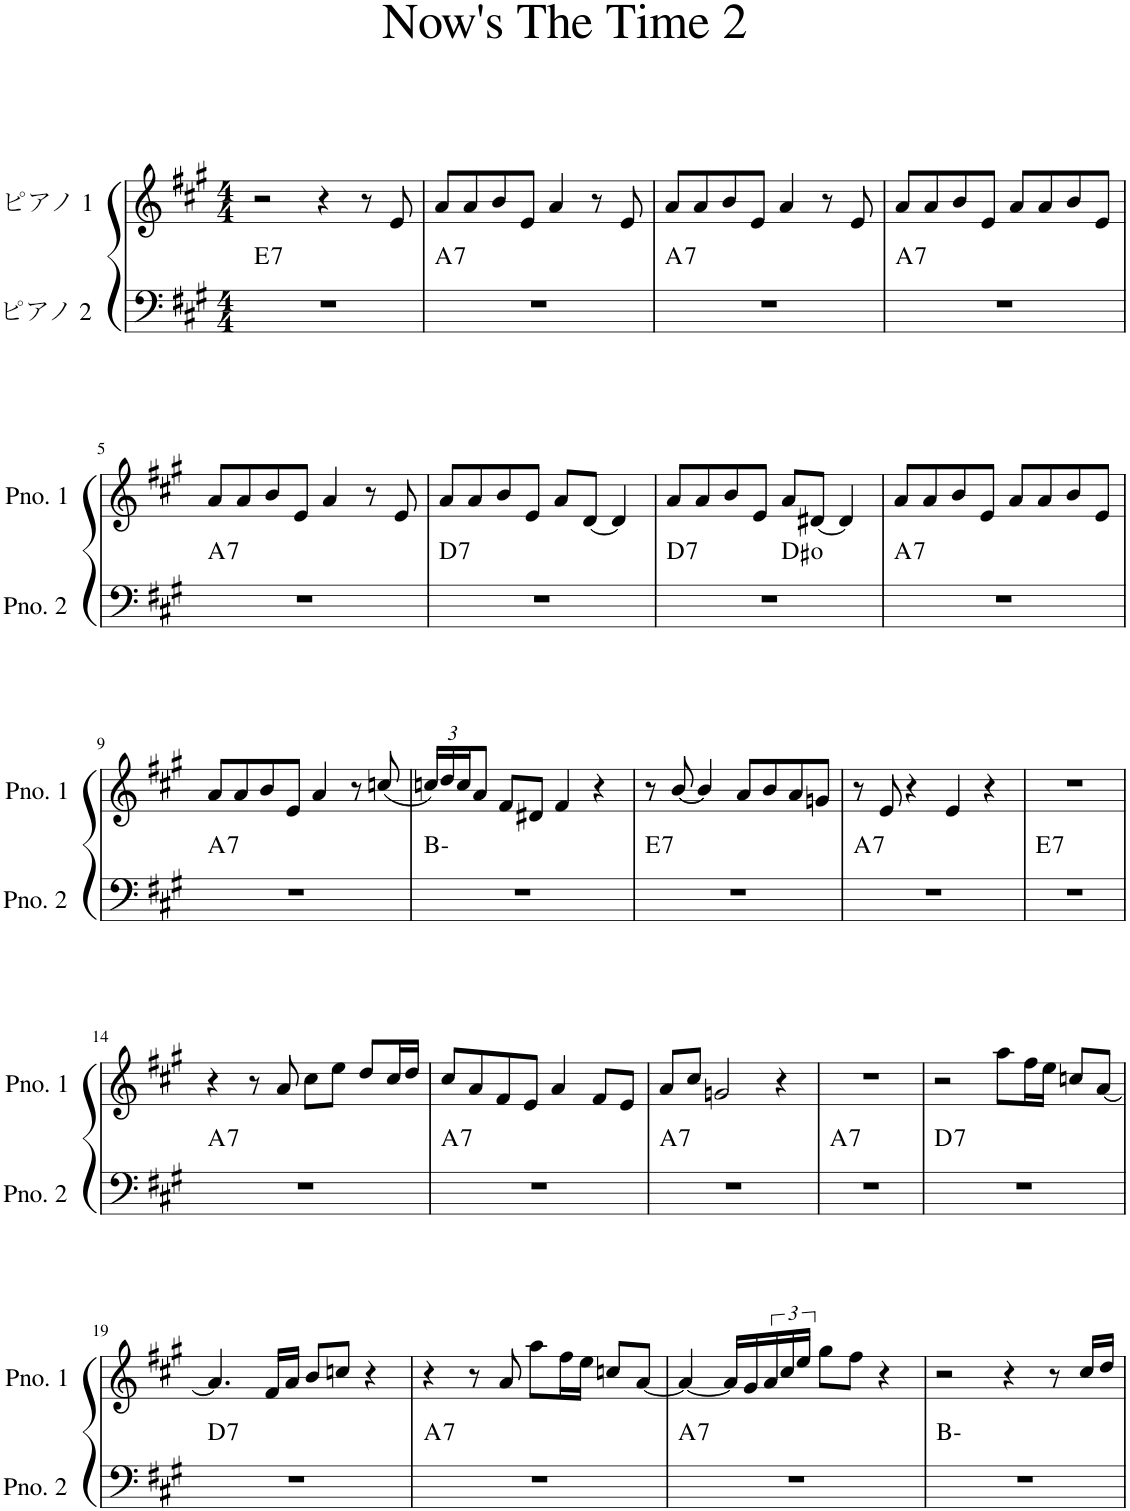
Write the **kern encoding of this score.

**kern	**harte	**kern
*part2	*part2	*part1
*staff2	*	*staff1
*I"ピアノ 2	*	*I"ピアノ 1
*clefF4	*	*clefG2
*k[f#c#g#]	*	*k[f#c#g#]
*M4/4	*	*M4/4
=1	=1	=1
!	!LO:H:kt=7	!
1r	E:7	2r
.	.	4r
.	.	8r
.	.	8e/
=2	=2	=2
!	!LO:H:kt=7	!
1r	A:7	8a/L
.	.	8a/
.	.	8b/
.	.	8e/J
.	.	4a/
.	.	8r
.	.	8e/
=3	=3	=3
!	!LO:H:kt=7	!
1r	A:7	8a/L
.	.	8a/
.	.	8b/
.	.	8e/J
.	.	4a/
.	.	8r
.	.	8e/
=4	=4	=4
!	!LO:H:kt=7	!
1r	A:7	8a/L
.	.	8a/
.	.	8b/
.	.	8e/J
.	.	8a/L
.	.	8a/
.	.	8b/
.	.	8e/J
!!LO:LB:g=z
=5	=5	=5
!	!LO:H:kt=7	!
1r	A:7	8a/L
.	.	8a/
.	.	8b/
.	.	8e/J
.	.	4a/
.	.	8r
.	.	8e/
=6	=6	=6
!	!LO:H:kt=7	!
1r	D:7	8a/L
.	.	8a/
.	.	8b/
.	.	8e/J
.	.	8a/L
.	.	[8d/J
.	.	4d/]
=7	=7	=7
!	!LO:H:kt=7	!
*^	*	*
1r	2ryy	D:7	8a/L
.	.	.	8a/
.	.	.	8b/
.	.	.	8e/J
.	2ryy	D#:dim	8a/L
.	.	.	[8d#X/J
.	.	.	4d#/]
=8	=8	=8	=8
!	!	!LO:H:kt=7	!
*v	*v	*	*
1r	A:7	8a/L
.	.	8a/
.	.	8b/
.	.	8e/J
.	.	8a/L
.	.	8a/
.	.	8b/
.	.	8e/J
!!LO:LB:g=z
=9	=9	=9
!	!LO:H:kt=7	!
1r	A:7	8a/L
.	.	8a/
.	.	8b/
.	.	8e/J
.	.	4a/
.	.	8r
.	.	(8ccn/
=10	=10	=10
*	*	*Xbrackettup
1r	B:min	24ccn/LL)
.	.	24dd/
.	.	24cc/J
.	.	8a/J
.	.	8f#/L
.	.	8d#X/J
.	.	4f#/
.	.	4r
=11	=11	=11
!	!LO:H:kt=7	!
1r	E:7	8r
.	.	[8b/
.	.	4b/]
.	.	8a/L
.	.	8b/
.	.	8a/
.	.	8gn/J
=12	=12	=12
!	!LO:H:kt=7	!
1r	A:7	8r
.	.	8e/
.	.	4r
.	.	4e/
.	.	4r
=13	=13	=13
!	!LO:H:kt=7	!
1r	E:7	1r
!!LO:LB:g=z
=14	=14	=14
!	!LO:H:kt=7	!
1r	A:7	4r
.	.	8r
.	.	8a/
.	.	8cc#\L
.	.	8ee\J
.	.	8dd/L
.	.	16cc#/L
.	.	16dd/JJ
=15	=15	=15
!	!LO:H:kt=7	!
1r	A:7	8cc#/L
.	.	8a/
.	.	8f#/
.	.	8e/J
.	.	4a/
.	.	8f#/L
.	.	8e/J
=16	=16	=16
!	!LO:H:kt=7	!
1r	A:7	8a/L
.	.	8cc#/J
.	.	2gn/
.	.	4r
=17	=17	=17
!	!LO:H:kt=7	!
1r	A:7	1r
=18	=18	=18
!	!LO:H:kt=7	!
1r	D:7	2r
.	.	8aa\L
.	.	16ff#\L
.	.	16ee\JJ
.	.	8ccn/L
.	.	[8a/J
!!LO:LB:g=z
=19	=19	=19
!	!LO:H:kt=7	!
1r	D:7	4.a/]
.	.	16f#/LL
.	.	16a/JJ
.	.	8b/L
.	.	8ccn/J
.	.	4r
=20	=20	=20
!	!LO:H:kt=7	!
1r	A:7	4r
.	.	8r
.	.	8a/
.	.	8aa\L
.	.	16ff#\L
.	.	16ee\JJ
.	.	8ccn/L
.	.	[8a/J
=21	=21	=21
!	!LO:H:kt=7	!
1r	A:7	4a/_
.	.	16a/LL]
.	.	16g#/
*	*	*brackettup
.	.	24a/
.	.	24cc#/
.	.	24ee/JJ
.	.	8gg#\L
.	.	8ff#\J
.	.	4r
=22	=22	=22
1r	B:min	2r
.	.	4r
.	.	8r
.	.	16cc#/LL
.	.	16dd/JJ
=	=	=
*-	*-	*-
